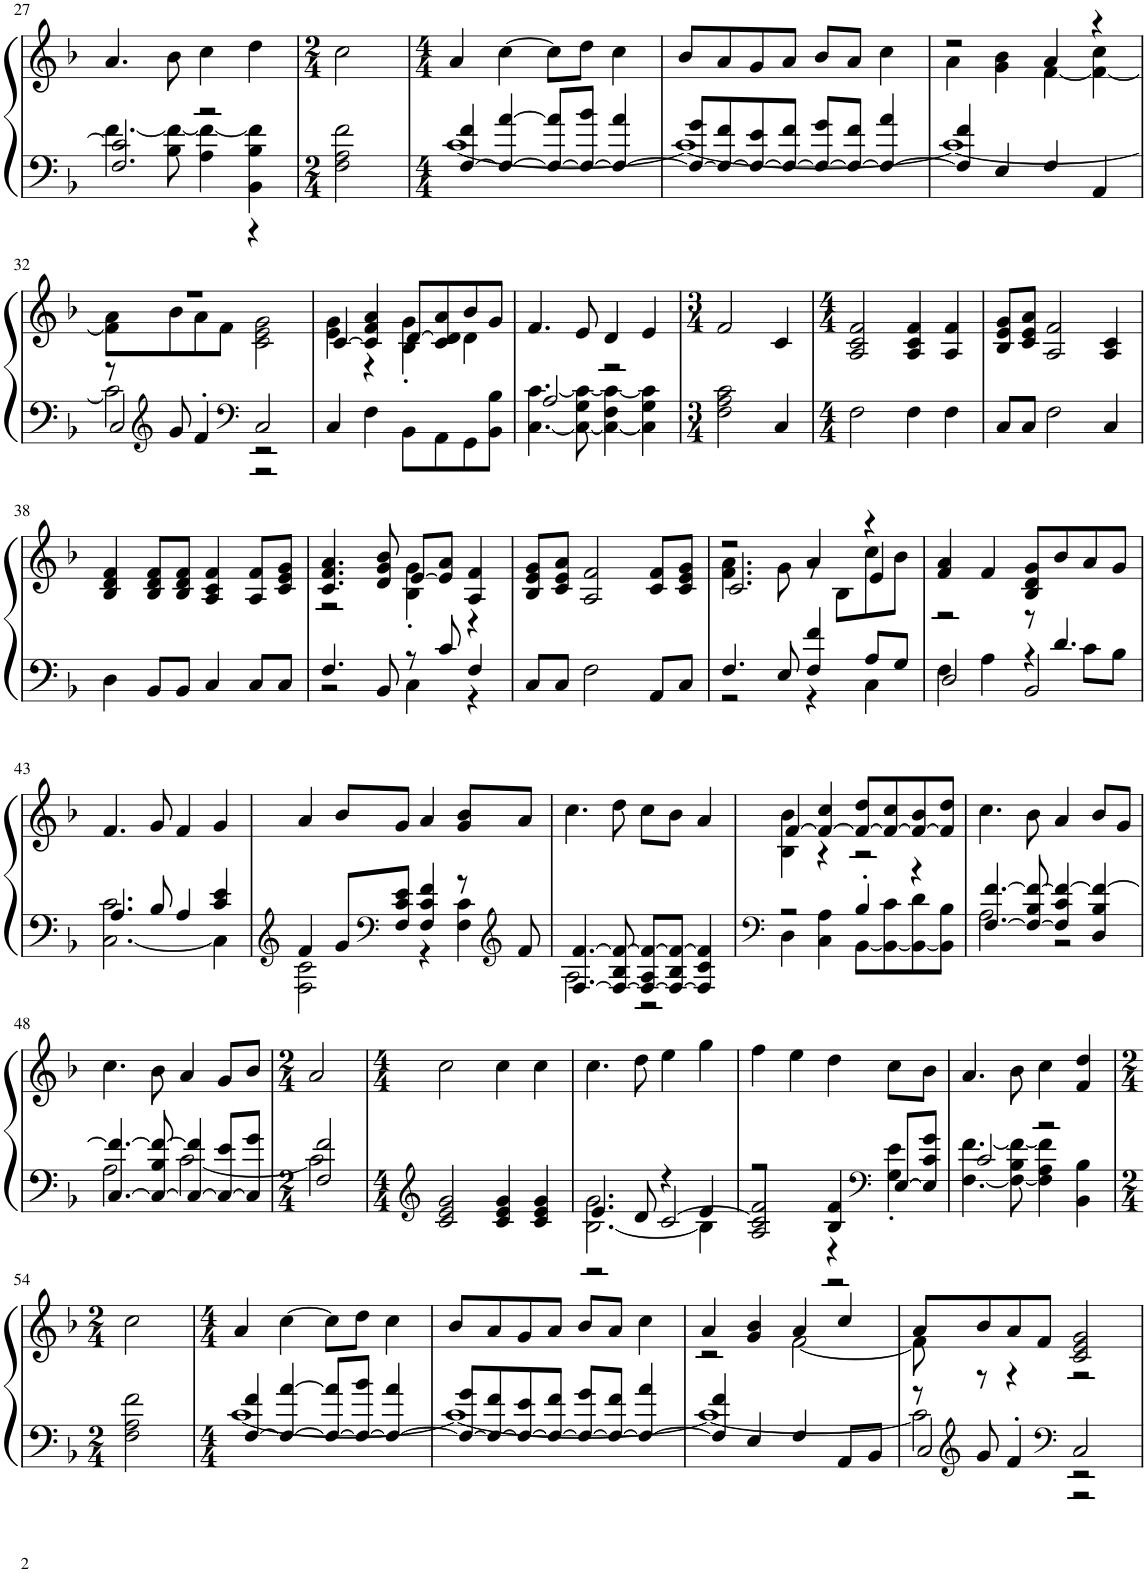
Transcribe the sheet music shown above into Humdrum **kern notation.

**kern	**kern
*part1	*part1
*staff2	*staff1
*I"Piano, Choeur	*
*I'Pia.	*
!!LO:PB:g=z
*clefF4	*clefG2
*k[b-]	*k[b-]
*M4/4	*M4/4
=27	=27
*^	*
*	*^	*
2c/]	[4.f\	2.F/	4.a/
.	8B-\ 8f\_	.	8b-\
2r	4A\ 4f\_	.	4cc\
.	4BB-\ 4B-\ 4f\]	4r	4dd\
*v	*v	*v	*
=28	=28
*M2/4	*M2/4
2F\ 2A\ 2f\	2cc\
=29	=29
*M4/4	*M4/4
*^	*
[4F/ 4f/	[1c	4a/
4F/_ [4a/	.	[4cc\
8F/_ 8a/]L	.	8cc\L]
8F/_ 8b-/J	.	8dd\J
4F/_ 4a/	.	4cc\
=30	=30	=30
8F/_ 8g/L	1c_	8b-/L
8F/_ 8f/	.	8a/
8F/_ 8e/	.	8g/
8F/_ 8f/J	.	8a/J
8F/_ 8g/L	.	8b-/L
8F/_ 8f/J	.	8a/J
4F/_ 4a/	.	4cc\
=31	=31	=31
*	*	*^
4F/] 4f/	1c_	2r	4a\
4E/	.	.	4g\ 4b-\
4F/	.	4a/	[4f\
4AA/	.	4r	4f\_ 4cc\
!!LO:LB:g=z	!!
=32	=32	=32	=32
*	*^	*	*
8r	2c\]	2C/	1r	8f\] 8a\L
*clefG2	*	*	*	*
8g/	.	.	.	8b-\
4f'/	.	.	.	8a\
.	.	.	.	8f\J
*clefF4	*	*	*	*
2C/	2r	2r	.	2c\ 2e\ 2g\
*v	*v	*v	*	*
=33	=33	=33
4C/	[4c/	4e\ 4g\
4F\	4c/] 4f/ 4a/	4r
8BB-\L	[8d/L	4B-\' 4g\'
8AA\	8c/ 8d/] 8a/	.
8GG\	8b-/	4d\
8BB-\ 8B-\J	8g/J	.
*	*v	*v
=34	=34
*^	*
2A/	[4.C\ [4.c\	4.f/
.	8C\_ 8G\ 8c\_	8e/
2r	4C\_ 4F\ 4c\_	4d/
.	4C\] 4G\ 4c\]	4e/
*v	*v	*
=35	=35
*M3/4	*M3/4
2F\ 2A\ 2c\	2f/
4C/	4c/
=36	=36
*M4/4	*M4/4
2F\	2A/ 2c/ 2f/
4F\	4A/ 4c/ 4f/
4F\	4A/ 4f/
=37	=37
8C/L	8B-/ 8e/ 8g/L
8C/J	8c/ 8e/ 8a/J
2F\	2A/ 2f/
4C/	4A/ 4c/
!!LO:LB:g=z
=38	=38
4D\	4B-/ 4d/ 4f/
8BB-/L	8B-/ 8d/ 8f/L
8BB-/J	8B-/ 8d/ 8f/J
4C/	4A/ 4c/ 4f/
8C/L	8A/ 8f/L
8C/J	8c/ 8e/ 8g/J
=39	=39
*^	*^
4.F/	2r	4.c/ 4.f/ 4.a/	2r
8BB-/	.	8d/ 8g/ 8b-/	.
8r	4C\	[8e/L	4B-\' 4g\'
8c/	.	8e/] 8a/J	.
4F/	4r	4A/ 4f/	4r
*v	*v	*	*
*	*v	*v
=40	=40
8C/L	8B-/ 8e/ 8g/L
8C/J	8c/ 8e/ 8a/J
2F\	2A/ 2f/
8AA/L	8c/ 8f/L
8C/J	8c/ 8e/ 8g/J
=41	=41
*^	*^
*	*	*	*^
4.F/	2r	2r	4.f\ 4.a\	2.c/
8E/	.	.	8g\	.
4F/ 4f/	4r	4a/	8r	.
.	.	.	8B-\L	.
8A/L	4C\	4r	8cc\	4e/
8G/J	.	.	8b-\J	.
*	*	*v	*v	*v
=42	=42	=42
*	*^	*
2r	4F\	2D/	4f/ 4a/
.	4A\	.	4f/
8r	4r	2BB-/	8B-/ 8d/ 8g/L
4.d/	.	.	8b-/
.	8c\L	.	8a/
.	8B-\J	.	8g/J
*	*v	*v	*
!!LO:LB:g=z
=43	=43	=43
4.A/	[2.C\ 2.c\	4.f/
8B-/	.	8g/
4A/	.	4f/
4c/ 4e/	4C\]	4g/
=44	=44	=44
*clefG2	*	*
4f/	2F\ 2c\	4a/
8g/L	.	8b-/L
*clefF4	*	*
8F/ 8c/ 8e/J	.	8g/J
4F/ 4c/ 4f/	4r	4a/
8r	4F\ 4c\	8g/ 8b-/L
*clefG2	*	*
8f/	.	8a/J
=45	=45	=45
[4.F/ [4.f/	2A\	4.cc\
8F/_ 8B-/ 8f/_	.	8dd\
8F/_ 8A/ 8f/_L	2r	8cc\L
8F/_ 8B-/ 8f/_J	.	8b-\J
4F/] 4c/ 4f/]	.	4a/
=46	=46	=46
*clefF4	*	*
*	*	*^
2r	4D\	[4f/	4B-\ 4b-\
.	4C\ 4A\	4f/_ 4cc/	4r
4B-'/	[8BB-\L	8f/_ 8dd/L	2r
.	8BB-\_ 8c\	8f/_ 8cc/	.
4r	8BB-\_ 8d\	8f/_ 8b-/	.
.	8BB-\] 8B-\J	8f/] 8dd/J	.
*	*	*v	*v
=47	=47	=47
[4.F/ [4.f/	2A\	4.cc\
8F/_ 8B-/ 8f/_	.	8b-\
4F/] 4c/ 4f/_	2r	4a/
4D/ 4B-/ 4f/_	.	8b-/L
.	.	8g/J
!!LO:LB:g=z
=48	=48	=48
[4.C/ 4.f/_	2A\	4.cc\
8C/_ 8B-/ 8f/_	.	8b-\
4C/_ 4f/]	[2c\	4a/
8C/_ 8e/L	.	8g/L
8C/] 8g/J	.	8b-/J
=49	=49	=49
*M2/4	*	*M2/4
2F/ 2f/	2c\]	2a/
*v	*v	*
=50	=50
*clefG2	*
*M4/4	*M4/4
2c/ 2e/ 2g/	2cc\
4c/ 4e/ 4g/	4cc\
4c/ 4e/ 4g/	4cc\
=51	=51
*^	*
*	*^	*
4.e/	[2.B-\ 2.g\	2r	4.cc\
8d/	.	.	8dd\
4r	.	[2c/	4ee\
4e/	4B-\]	.	4gg\
=52	=52	=52	=52
2A/ 2f/	2r	2c/]	4ff\
.	.	.	4ee\
4B-/ 4f/	4r	2r	4dd\
*clefF4	*	*	*
[8E/L	4G\' 4e\'	.	8cc\L
8E/] 8c/ 8g/J	.	.	8b-\J
*	*v	*v	*
=53	=53	=53
2c/	[4.F\ [4.f\	4.a/
.	8F\_ 8B-\ 8f\_	8b-\
2r	4F\] 4A\ 4f\]	4cc\
.	4BB-\ 4B-\	4f/ 4dd/
*v	*v	*
!!LO:LB:g=z
=54	=54
*M2/4	*M2/4
2F\ 2A\ 2f\	2cc\
=55	=55
*M4/4	*M4/4
*^	*
[4F/ 4f/	[1c	4a/
4F/_ [4a/	.	[4cc\
8F/_ 8a/]L	.	8cc\L]
8F/_ 8b-/J	.	8dd\J
4F/_ 4a/	.	4cc\
=56	=56	=56
8F/_ 8g/L	1c_	8b-/L
8F/_ 8f/	.	8a/
8F/_ 8e/	.	8g/
8F/_ 8f/J	.	8a/J
8F/_ 8g/L	.	8b-/L
8F/_ 8f/J	.	8a/J
4F/_ 4a/	.	4cc\
=57	=57	=57
*	*	*^
4F/] 4f/	1c_	4a/	2r
4E/	.	4g/ 4b-/	.
4F/	.	4a/	[2f\
8AA/L	.	4cc/	.
8BB-/J	.	.	.
=58	=58	=58	=58
*	*^	*	*
8r	2c\]	2C/	8a/L	8f\]
*clefG2	*	*	*	*
8g/	.	.	8b-/	8r
4f'/	.	.	8a/	4r
.	.	.	8f/J	.
*clefF4	*	*	*	*
2C/	2r	2r	2c/ 2e/ 2g/	2r
*v	*v	*v	*	*
*	*v	*v
=	=
*-	*-
